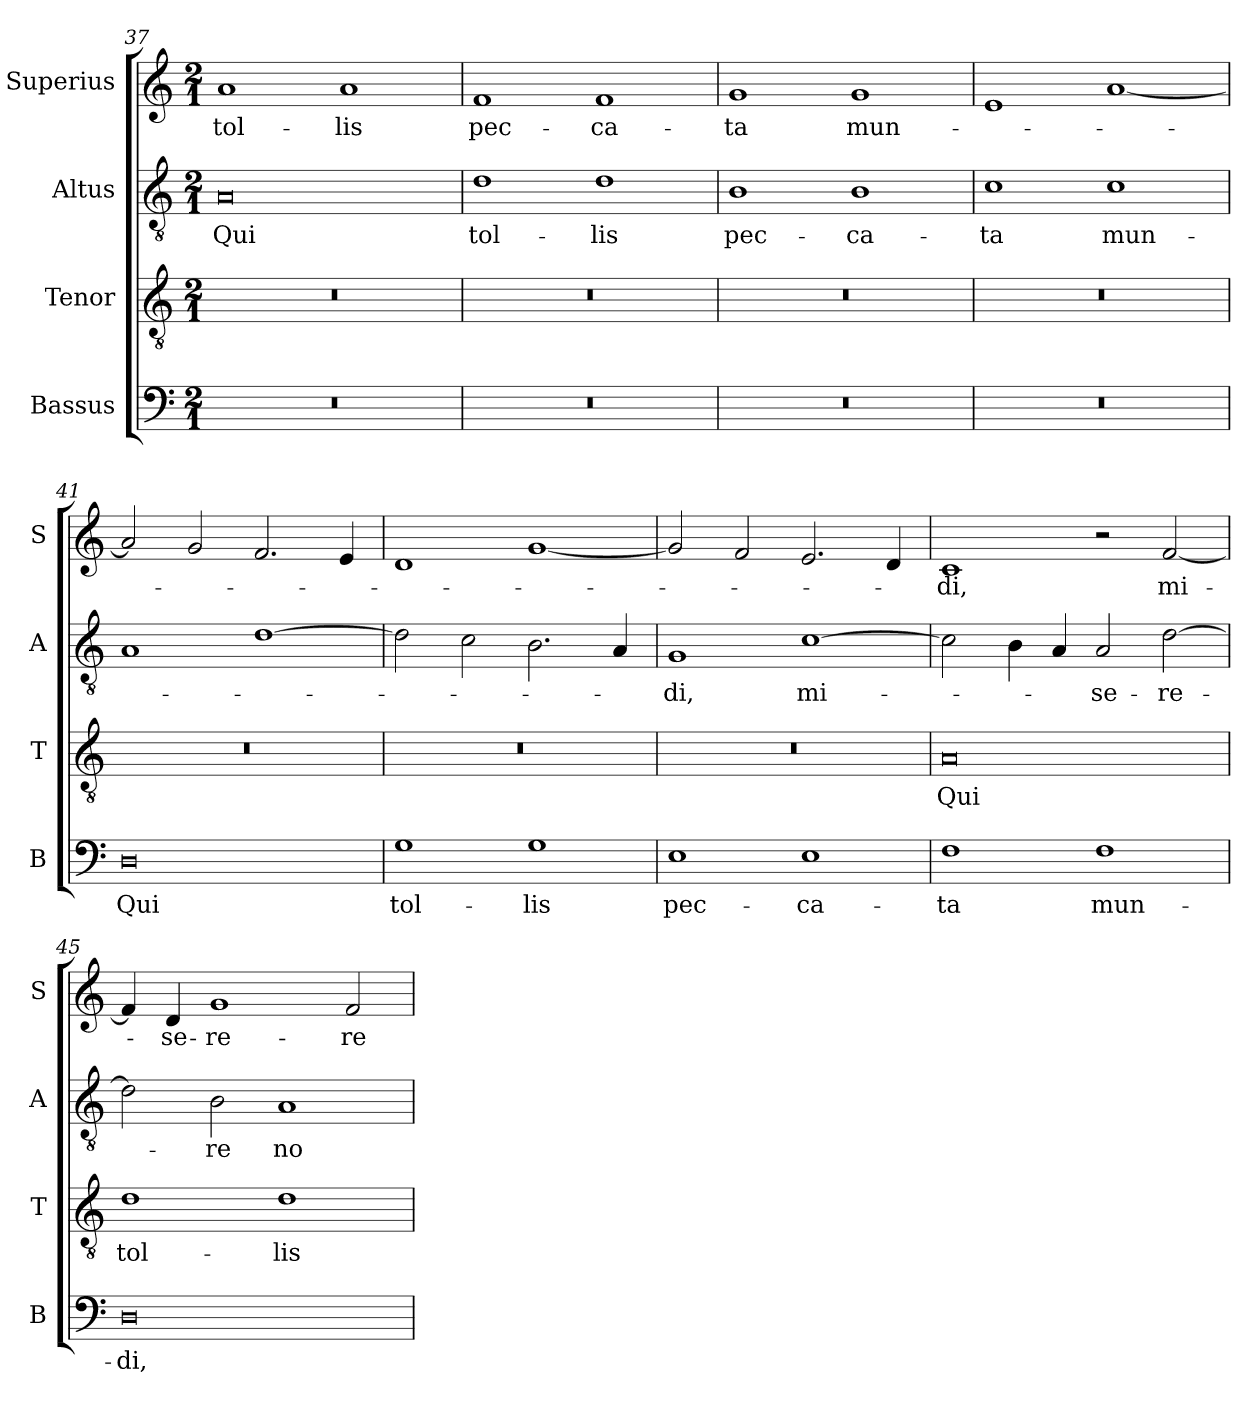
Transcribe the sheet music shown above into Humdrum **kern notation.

**kern	**text	**kern	**text	**kern	**text	**kern	**text
*part4	*part4	*part3	*part3	*part2	*part2	*part1	*part1
*staff4	*staff4	*staff3	*staff3	*staff2	*staff2	*staff1	*staff1
*I"Bassus	*	*I"Tenor	*	*I"Altus	*	*I"Superius	*
*I'B	*	*I'T	*	*I'A	*	*I'S	*
*clefF4	*	*clefGv2	*	*clefGv2	*	*clefG2	*
*k[]	*	*k[]	*	*k[]	*	*k[]	*
*M2/1	*	*M2/1	*	*M2/1	*	*M2/1	*
=37	=37	=37	=37	=37	=37	=37	=37
0r	.	0r	.	0A	Qui	1a	tol-
.	.	.	.	.	.	1a	-lis
=38	=38	=38	=38	=38	=38	=38	=38
0r	.	0r	.	1d	tol-	1f	pec-
.	.	.	.	1d	-lis	1f	-ca-
=39	=39	=39	=39	=39	=39	=39	=39
0r	.	0r	.	1B	pec-	1g	-ta
.	.	.	.	1B	-ca-	1g	mun-
=40	=40	=40	=40	=40	=40	=40	=40
0r	.	0r	.	1c	-ta	1e	.
.	.	.	.	1c	mun-	[1a	.
=41	=41	=41	=41	=41	=41	=41	=41
0D	Qui	0r	.	1A	.	2a/]	.
.	.	.	.	.	.	2g/	.
.	.	.	.	[1d	.	2.f/	.
.	.	.	.	.	.	4e/	.
=42	=42	=42	=42	=42	=42	=42	=42
1G	tol-	0r	.	2d\]	.	1d	.
.	.	.	.	2c\	.	.	.
1G	-lis	.	.	2.B\	.	[1g	.
.	.	.	.	4A/	.	.	.
=43	=43	=43	=43	=43	=43	=43	=43
1E	pec-	0r	.	1G	-di,	2g/]	.
.	.	.	.	.	.	2f/	.
1E	-ca-	.	.	[1c	mi-	2.e/	.
.	.	.	.	.	.	4d/	.
=44	=44	=44	=44	=44	=44	=44	=44
1F	-ta	0A	Qui	2c\]	.	1c	-di,
.	.	.	.	4B\	.	.	.
.	.	.	.	4A/	.	.	.
1F	mun-	.	.	2A/	-se-	2r	.
.	.	.	.	[2d\	-re-	[2f/	mi-
=45	=45	=45	=45	=45	=45	=45	=45
0D	-di,	1d	tol-	2d\]	.	4f/]	.
.	.	.	.	.	.	4d/	-se-
.	.	.	.	2B\	-re	1g	-re-
.	.	1d	-lis	1A	no-	.	.
.	.	.	.	.	.	2f/	-re
=	=	=	=	=	=	=	=
*-	*-	*-	*-	*-	*-	*-	*-
